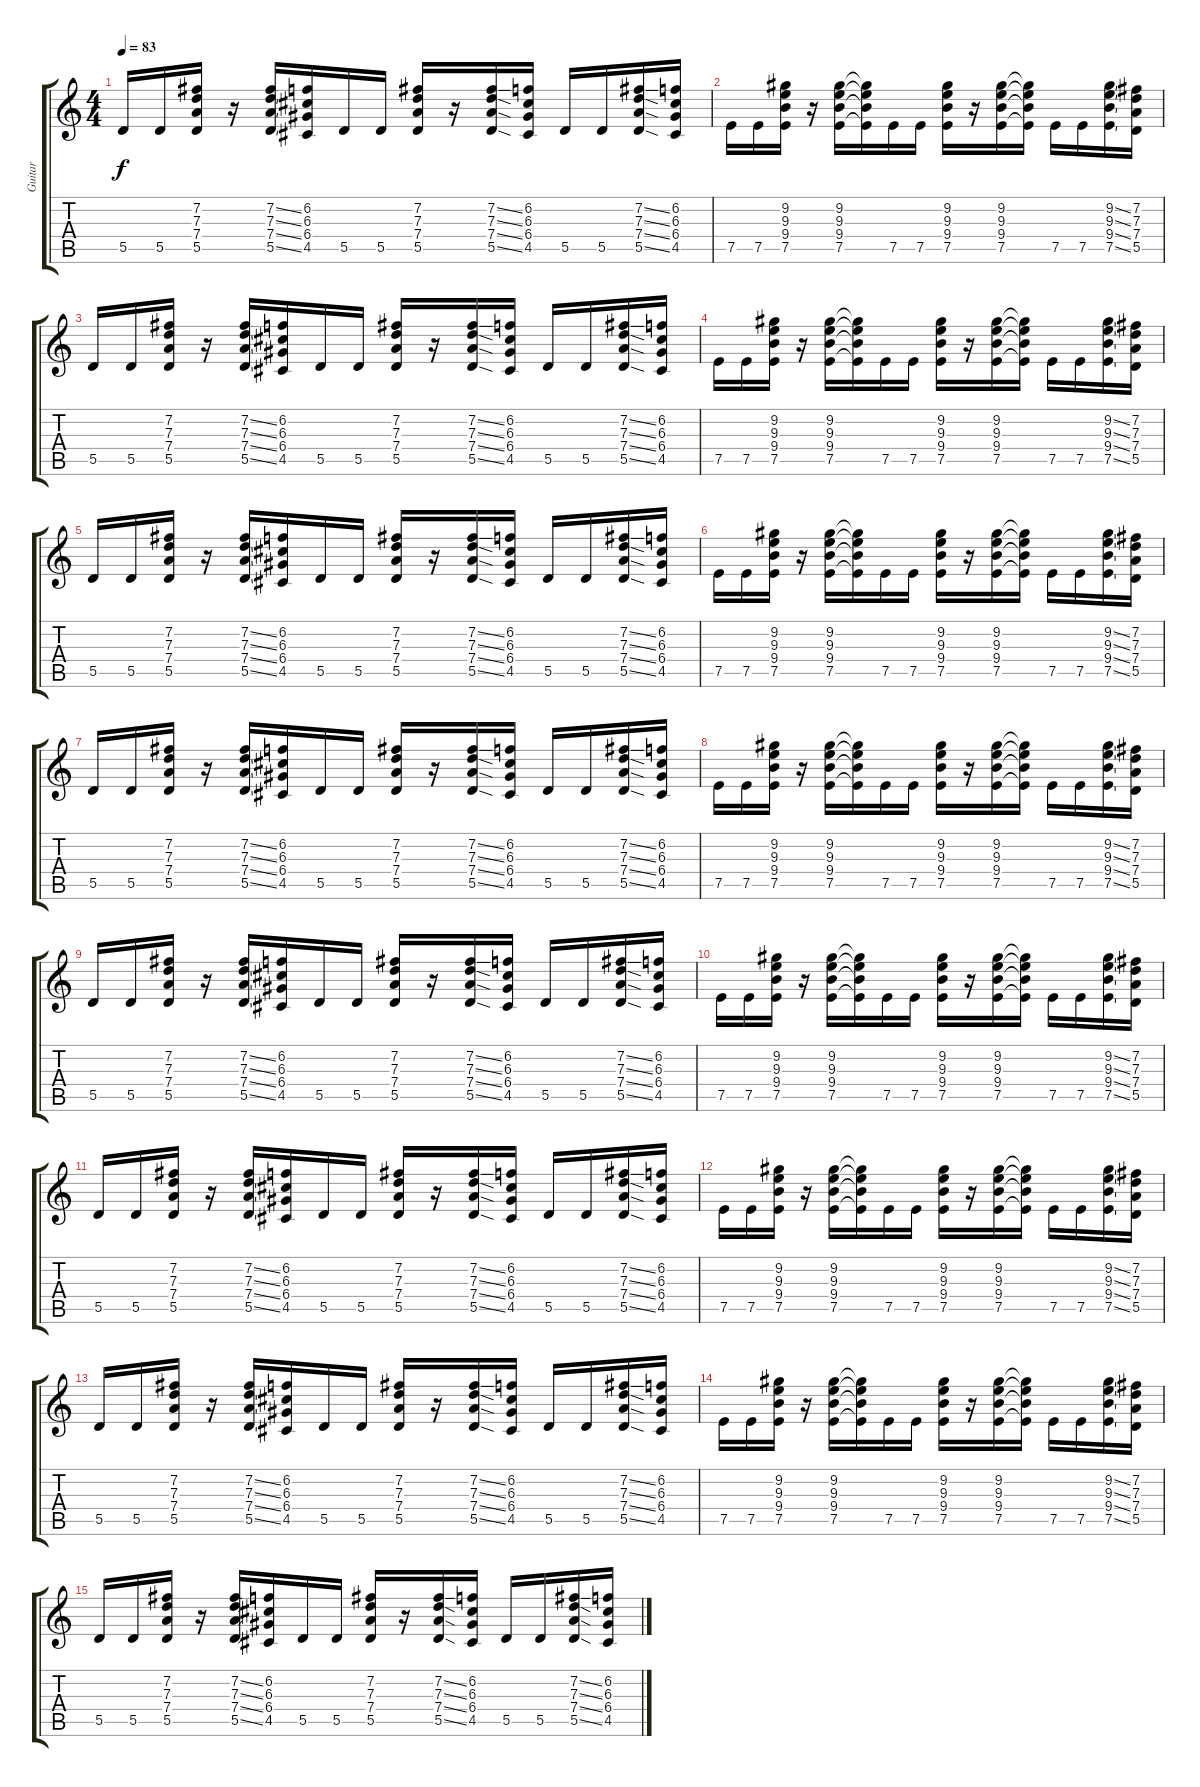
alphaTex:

\track ("Guitar" "Guitar") {instrument distortionguitar}
\staff {score tabs}
\tuning (E4 B3 G3 D3 A2 E2) {hide}
\ts (4 4)
\tempo 83
\clef g2
\ks c
5.5.16{dy f} 5.5.16 (7.2 7.3 7.4 5.5).16 r.16 (7.2{ss} 7.3{ss} 7.4{ss} 5.5{ss}).16 (6.2 6.3 6.4 4.5).16 5.5.16 5.5.16 (7.2 7.3 7.4 5.5).16 r.16 (7.2{ss} 7.3{ss} 7.4{ss} 5.5{ss}).16 (6.2 6.3 6.4 4.5).16 5.5.16 5.5.16 (7.2{ss} 7.3{ss} 7.4{ss} 5.5{ss}).16 (6.2 6.3 6.4 4.5).16 |
7.5.16 7.5.16 (9.2 9.3 9.4 7.5).16 r.16 (9.2 9.3 9.4 7.5).16 (9.2{t} 9.3{t} 9.4{t} 7.5{t}).16 7.5.16 7.5.16 (9.2 9.3 9.4 7.5).16 r.16 (9.2 9.3 9.4 7.5).16 (9.2{t} 9.3{t} 9.4{t} 7.5{t}).16 7.5.16 7.5.16 (9.2{ss} 9.3{ss} 9.4{ss} 7.5{ss}).16 (7.2 7.3 7.4 5.5).16 |
5.5.16 5.5.16 (7.2 7.3 7.4 5.5).16 r.16 (7.2{ss} 7.3{ss} 7.4{ss} 5.5{ss}).16 (6.2 6.3 6.4 4.5).16 5.5.16 5.5.16 (7.2 7.3 7.4 5.5).16 r.16 (7.2{ss} 7.3{ss} 7.4{ss} 5.5{ss}).16 (6.2 6.3 6.4 4.5).16 5.5.16 5.5.16 (7.2{ss} 7.3{ss} 7.4{ss} 5.5{ss}).16 (6.2 6.3 6.4 4.5).16 |
7.5.16 7.5.16 (9.2 9.3 9.4 7.5).16 r.16 (9.2 9.3 9.4 7.5).16 (9.2{t} 9.3{t} 9.4{t} 7.5{t}).16 7.5.16 7.5.16 (9.2 9.3 9.4 7.5).16 r.16 (9.2 9.3 9.4 7.5).16 (9.2{t} 9.3{t} 9.4{t} 7.5{t}).16 7.5.16 7.5.16 (9.2{ss} 9.3{ss} 9.4{ss} 7.5{ss}).16 (7.2 7.3 7.4 5.5).16 |
5.5.16 5.5.16 (7.2 7.3 7.4 5.5).16 r.16 (7.2{ss} 7.3{ss} 7.4{ss} 5.5{ss}).16 (6.2 6.3 6.4 4.5).16 5.5.16 5.5.16 (7.2 7.3 7.4 5.5).16 r.16 (7.2{ss} 7.3{ss} 7.4{ss} 5.5{ss}).16 (6.2 6.3 6.4 4.5).16 5.5.16 5.5.16 (7.2{ss} 7.3{ss} 7.4{ss} 5.5{ss}).16 (6.2 6.3 6.4 4.5).16 |
7.5.16 7.5.16 (9.2 9.3 9.4 7.5).16 r.16 (9.2 9.3 9.4 7.5).16 (9.2{t} 9.3{t} 9.4{t} 7.5{t}).16 7.5.16 7.5.16 (9.2 9.3 9.4 7.5).16 r.16 (9.2 9.3 9.4 7.5).16 (9.2{t} 9.3{t} 9.4{t} 7.5{t}).16 7.5.16 7.5.16 (9.2{ss} 9.3{ss} 9.4{ss} 7.5{ss}).16 (7.2 7.3 7.4 5.5).16 |
5.5.16 5.5.16 (7.2 7.3 7.4 5.5).16 r.16 (7.2{ss} 7.3{ss} 7.4{ss} 5.5{ss}).16 (6.2 6.3 6.4 4.5).16 5.5.16 5.5.16 (7.2 7.3 7.4 5.5).16 r.16 (7.2{ss} 7.3{ss} 7.4{ss} 5.5{ss}).16 (6.2 6.3 6.4 4.5).16 5.5.16 5.5.16 (7.2{ss} 7.3{ss} 7.4{ss} 5.5{ss}).16 (6.2 6.3 6.4 4.5).16 |
7.5.16 7.5.16 (9.2 9.3 9.4 7.5).16 r.16 (9.2 9.3 9.4 7.5).16 (9.2{t} 9.3{t} 9.4{t} 7.5{t}).16 7.5.16 7.5.16 (9.2 9.3 9.4 7.5).16 r.16 (9.2 9.3 9.4 7.5).16 (9.2{t} 9.3{t} 9.4{t} 7.5{t}).16 7.5.16 7.5.16 (9.2{ss} 9.3{ss} 9.4{ss} 7.5{ss}).16 (7.2 7.3 7.4 5.5).16 |
5.5.16 5.5.16 (7.2 7.3 7.4 5.5).16 r.16 (7.2{ss} 7.3{ss} 7.4{ss} 5.5{ss}).16 (6.2 6.3 6.4 4.5).16 5.5.16 5.5.16 (7.2 7.3 7.4 5.5).16 r.16 (7.2{ss} 7.3{ss} 7.4{ss} 5.5{ss}).16 (6.2 6.3 6.4 4.5).16 5.5.16 5.5.16 (7.2{ss} 7.3{ss} 7.4{ss} 5.5{ss}).16 (6.2 6.3 6.4 4.5).16 |
7.5.16 7.5.16 (9.2 9.3 9.4 7.5).16 r.16 (9.2 9.3 9.4 7.5).16 (9.2{t} 9.3{t} 9.4{t} 7.5{t}).16 7.5.16 7.5.16 (9.2 9.3 9.4 7.5).16 r.16 (9.2 9.3 9.4 7.5).16 (9.2{t} 9.3{t} 9.4{t} 7.5{t}).16 7.5.16 7.5.16 (9.2{ss} 9.3{ss} 9.4{ss} 7.5{ss}).16 (7.2 7.3 7.4 5.5).16 |
5.5.16 5.5.16 (7.2 7.3 7.4 5.5).16 r.16 (7.2{ss} 7.3{ss} 7.4{ss} 5.5{ss}).16 (6.2 6.3 6.4 4.5).16 5.5.16 5.5.16 (7.2 7.3 7.4 5.5).16 r.16 (7.2{ss} 7.3{ss} 7.4{ss} 5.5{ss}).16 (6.2 6.3 6.4 4.5).16 5.5.16 5.5.16 (7.2{ss} 7.3{ss} 7.4{ss} 5.5{ss}).16 (6.2 6.3 6.4 4.5).16 |
7.5.16 7.5.16 (9.2 9.3 9.4 7.5).16 r.16 (9.2 9.3 9.4 7.5).16 (9.2{t} 9.3{t} 9.4{t} 7.5{t}).16 7.5.16 7.5.16 (9.2 9.3 9.4 7.5).16 r.16 (9.2 9.3 9.4 7.5).16 (9.2{t} 9.3{t} 9.4{t} 7.5{t}).16 7.5.16 7.5.16 (9.2{ss} 9.3{ss} 9.4{ss} 7.5{ss}).16 (7.2 7.3 7.4 5.5).16 |
5.5.16 5.5.16 (7.2 7.3 7.4 5.5).16 r.16 (7.2{ss} 7.3{ss} 7.4{ss} 5.5{ss}).16 (6.2 6.3 6.4 4.5).16 5.5.16 5.5.16 (7.2 7.3 7.4 5.5).16 r.16 (7.2{ss} 7.3{ss} 7.4{ss} 5.5{ss}).16 (6.2 6.3 6.4 4.5).16 5.5.16 5.5.16 (7.2{ss} 7.3{ss} 7.4{ss} 5.5{ss}).16 (6.2 6.3 6.4 4.5).16 |
7.5.16 7.5.16 (9.2 9.3 9.4 7.5).16 r.16 (9.2 9.3 9.4 7.5).16 (9.2{t} 9.3{t} 9.4{t} 7.5{t}).16 7.5.16 7.5.16 (9.2 9.3 9.4 7.5).16 r.16 (9.2 9.3 9.4 7.5).16 (9.2{t} 9.3{t} 9.4{t} 7.5{t}).16 7.5.16 7.5.16 (9.2{ss} 9.3{ss} 9.4{ss} 7.5{ss}).16 (7.2 7.3 7.4 5.5).16 |
5.5.16 5.5.16 (7.2 7.3 7.4 5.5).16 r.16 (7.2{ss} 7.3{ss} 7.4{ss} 5.5{ss}).16 (6.2 6.3 6.4 4.5).16 5.5.16 5.5.16 (7.2 7.3 7.4 5.5).16 r.16 (7.2{ss} 7.3{ss} 7.4{ss} 5.5{ss}).16 (6.2 6.3 6.4 4.5).16 5.5.16 5.5.16 (7.2{ss} 7.3{ss} 7.4{ss} 5.5{ss}).16 (6.2 6.3 6.4 4.5).16
